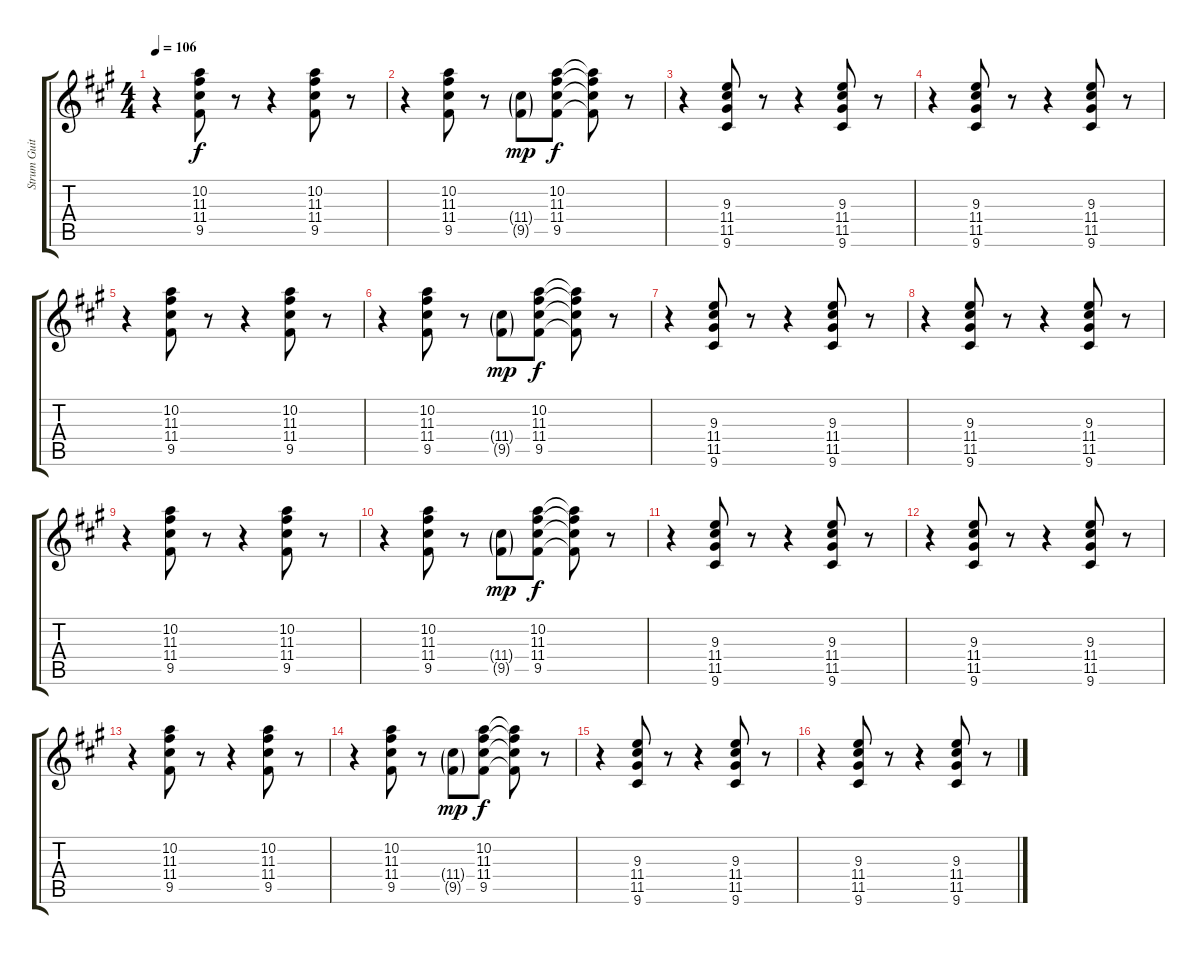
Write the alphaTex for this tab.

\track ("Strum Guitar" "Strum Guit") {instrument electricguitarclean}
\staff {score tabs}
\tuning (E4 B3 G3 D3 A2 E2) {hide}
\ts (4 4)
\tempo 106
\clef g2
\ks f#minor
r.4{dy f} (10.2 11.3 11.4 9.5).8 r.8 r.4 (10.2 11.3 11.4 9.5).8 r.8 |
r.4 (10.2 11.3 11.4 9.5).8 r.8 (11.4{g} 9.5{g}).8{dy mp} (10.2 11.3 11.4 9.5).8{dy f} (10.2{t} 11.3{t} 11.4{t} 9.5{t}).8 r.8 |
r.4 (9.3 11.4 11.5 9.6).8 r.8 r.4 (9.3 11.4 11.5 9.6).8 r.8 |
r.4 (9.3 11.4 11.5 9.6).8 r.8 r.4 (9.3 11.4 11.5 9.6).8 r.8 |
r.4 (10.2 11.3 11.4 9.5).8 r.8 r.4 (10.2 11.3 11.4 9.5).8 r.8 |
r.4 (10.2 11.3 11.4 9.5).8 r.8 (11.4{g} 9.5{g}).8{dy mp} (10.2 11.3 11.4 9.5).8{dy f} (10.2{t} 11.3{t} 11.4{t} 9.5{t}).8 r.8 |
r.4 (9.3 11.4 11.5 9.6).8 r.8 r.4 (9.3 11.4 11.5 9.6).8 r.8 |
r.4 (9.3 11.4 11.5 9.6).8 r.8 r.4 (9.3 11.4 11.5 9.6).8 r.8 |
r.4 (10.2 11.3 11.4 9.5).8 r.8 r.4 (10.2 11.3 11.4 9.5).8 r.8 |
r.4 (10.2 11.3 11.4 9.5).8 r.8 (11.4{g} 9.5{g}).8{dy mp} (10.2 11.3 11.4 9.5).8{dy f} (10.2{t} 11.3{t} 11.4{t} 9.5{t}).8 r.8 |
r.4 (9.3 11.4 11.5 9.6).8 r.8 r.4 (9.3 11.4 11.5 9.6).8 r.8 |
r.4 (9.3 11.4 11.5 9.6).8 r.8 r.4 (9.3 11.4 11.5 9.6).8 r.8 |
r.4 (10.2 11.3 11.4 9.5).8 r.8 r.4 (10.2 11.3 11.4 9.5).8 r.8 |
r.4 (10.2 11.3 11.4 9.5).8 r.8 (11.4{g} 9.5{g}).8{dy mp} (10.2 11.3 11.4 9.5).8{dy f} (10.2{t} 11.3{t} 11.4{t} 9.5{t}).8 r.8 |
r.4 (9.3 11.4 11.5 9.6).8 r.8 r.4 (9.3 11.4 11.5 9.6).8 r.8 |
r.4 (9.3 11.4 11.5 9.6).8 r.8 r.4 (9.3 11.4 11.5 9.6).8 r.8
